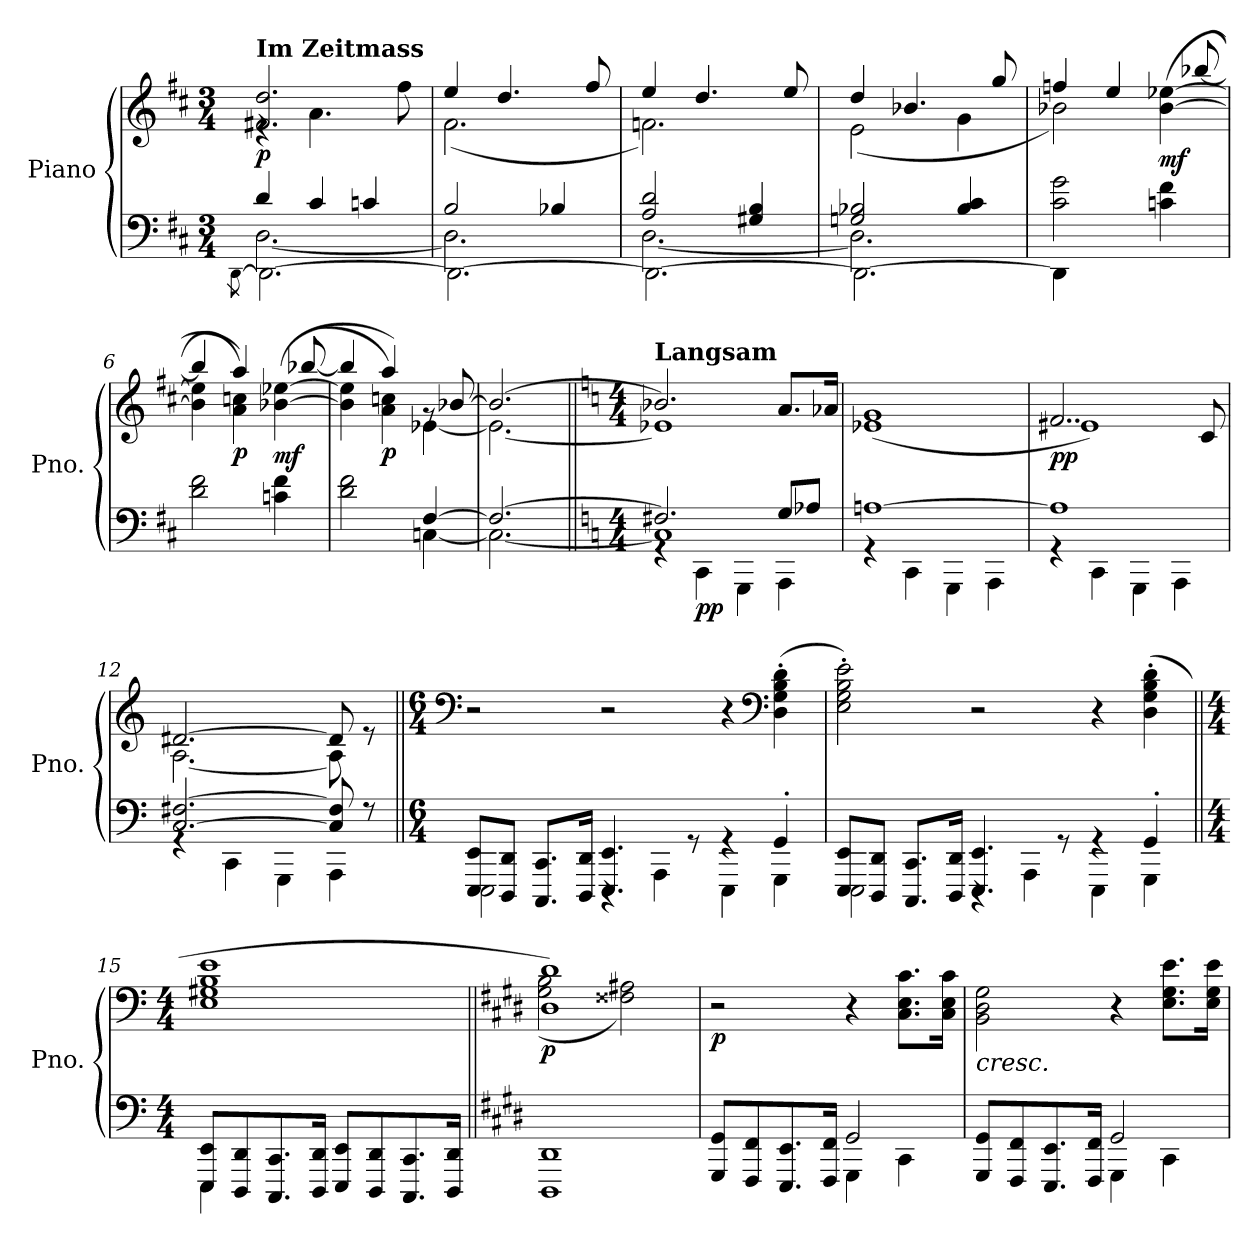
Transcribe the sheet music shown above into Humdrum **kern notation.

**kern	**kern	**dynam
*part1	*part1	*part1
*staff2	*staff1	*staff1/2
*I"Piano	*	*
*I'Pno.	*	*
*clefF4	*clefG2	*
*k[f#c#]	*k[f#c#]	*
*M3/4	*M3/4	*
*MM66	*MM66	*
=1	=1	=1
*^	*	*
*	*^	*	*
.	.	[8qDD\	.	.
*	*	*	*^	*
!	!	!	!LO:TX:a:B:t=Im Zeitmass	!	!
!	!	!	!	!	!LO:DY:b
4d/	[2.D\	2.DD\_	2.f#X/ 2.dd/	4re	p
4c#/	.	.	.	(>4.a\	.
4cn/	.	.	.	.	.
.	.	.	.	8ff#\	.
=2	=2	=2	=2	=2	=2
2B/	2.D\]	2.DD\_	4ee/	(<2.f#\	.
.	.	.	4.dd/	.	.
4B-X/	.	.	.	.	.
.	.	.	8ff#/	.	.
=3	=3	=3	=3	=3	=3
2A/ 2d/	[2.D\	2.DD\_	4ee/	2.fn\)	.
.	.	.	4.dd/	.	.
4G#X/ 4B/	.	.	.	.	.
.	.	.	8ee/	.	.
=4	=4	=4	=4	=4	=4
2Gn/ 2B-X/	2.D\]	2.DD\_	4dd/	(<2e\	.
.	.	.	4.b-X/	.	.
4B-/ 4c#/	.	.	.	4g\	.
.	.	.	8gg/	.	.
*	*v	*v	*	*	*
=5	=5	=5	=5	=5
2c#\ 2g\	4DD\]	4ffn/	2b-X\)	.
.	2ryy	4ee/	.	.
*	*	*MM64	*	*
!	!	!	!	!LO:DY:b
4cn\ 4f#\	.	(<[4b-\ [4ee-X\	8ryy)	mf
.	.	.	(>[8bb-X/	.
*v	*v	*	*	*
=6	=6	=6	=6
2d\ 2f#\	4bb-/]	4b-\] 4ee-\]	.
*	*MM60	*	*
!	!	!	!LO:DY:b
.	4aa/)	4a\ 4ccn\)	p
*	*MM66	*	*
!	!	!	!LO:DY:b
4cn\ 4f#\	(<[4b-X\ [4ee-X\	8ryy	mf
*	*MM62	*	*
.	.	(>[8bb-X/	.
=7	=7	=7	=7
*^	*	*	*
2d\ 2f#\	2ryy	4bb-/]	4b-\] 4ee-\]	.
!	!	!	!	!LO:DY:b
.	.	4aa/)	4a\ 4ccn\)	p
*	*	*MM54	*	*
[4F#/	[4Cn\	8rg	[4e-X\	.
.	.	[8b-X/	.	.
!!LO:LB:g=z	!!
=8	=8	=8	=8	=8
2.F#/_	2.C\_	2.b-/_	2.e-\_	.
*v	*v	*	*	*
=9||	=9||	=9||	=9||
*k[]	*k[]	*	*
*M4/4	*M4/4	*	*
*	*MM52	*	*
*^	*	*	*
*	*^	*	*	*
!	!	!	!LO:TX:a:B:t=Langsam	!	!
!	!	!	!	!	!LO:DY:b
!	!	!	!	!	!LO:DY:n=1:b
2.F#X/]	1C]	4rGG	2.b-X/]	1e-X]	other-dynamics p
!	!	!	!	!	!LO:DY:n=2:b=2
.	.	4CC\	.	.	pp
.	.	4GGG\	.	.	.
8G/L	.	4AAA\	8.a/L	.	.
8A-X/J	.	.	.	.	.
.	.	.	16a-X/Jk	.	.
*	*v	*v	*	*	*
*	*	*v	*v	*
=10	=10	=10	=10
[1An	4rGG	(<1e-X 1g	.
.	4CC\	.	.
.	4GGG\	.	.
.	4AAA\	.	.
=11	=11	=11	=11
*	*	*^	*
!	!	!	!	!LO:DY:b
1A]	4rGG	2..f/	1e#X)	pp
.	4CC\	.	.	.
.	4GGG\	.	.	.
.	4AAA\	.	.	.
.	.	8c/	.	.
=12	=12	=12	=12	=12
[2.C/ [2.F#X/	4rGG	[2.d#X/	[2.A\	.
.	4CC\	.	.	.
.	4GGG\	.	.	.
8C/] 8F#/]	4AAA\	8d#/]	8A\]	.
8r	.	8re	8ryy	.
*	*	*v	*v	*
!!LO:LB:g=z
=13||	=13||	=13||	=13||
*M6/4	*	*M6/4	*
*	*	*^	*
!	!	!	!	!LO:DY:a=2
!	!	!	!	!LO:DY:n=1:a=2
*	*	*v	*v	*
8EEE/ 8EE/L	2EEE\	2r	p other-dynamics
8DDD/ 8DD/J	.	.	.
8.CCC/ 8.CC/L	.	.	.
16DDD/ 16DD/Jk	.	.	.
4.EEE/ 4.EE/	4rDDD	2r	.
.	4AAA\	.	.
8rGG	.	.	.
4rGG	4EEE\	4r	.
*	*	*clefF4	*
4GG'/	4GGG\	(>4D\' 4G\' 4B\' 4d\'	.
=14	=14	=14	=14
8EEE/ 8EE/L	2EEE\	2E\' 2G\' 2B\' 2e\')	.
8DDD/ 8DD/J	.	.	.
8.CCC/ 8.CC/L	.	.	.
16DDD/ 16DD/Jk	.	.	.
4.EEE/ 4.EE/	4rDDD	2r	.
.	4AAA\	.	.
8rGG	.	.	.
4rGG	4EEE\	4r	.
4GG'/	4GGG\	(>4D\' 4G\' 4B\' 4d\'	.
=15||	=15||	=15||	=15||
*M4/4	*	*M4/4	*
8EEE/ 8EE/L	4EEE\	1E 1G#X 1B 1e	.
8DDD/ 8DD/	.	.	.
8.CCC/ 8.CC/	2.ryy	.	.
16DDD/ 16DD/Jk	.	.	.
8EEE/ 8EE/L	.	.	.
8DDD/ 8DD/	.	.	.
8.CCC/ 8.CC/	.	.	.
16DDD/ 16DD/Jk	.	.	.
*v	*v	*	*
!!LO:LB:g=z
=16||	=16||	=16||
*k[f#c#g#d#]	*k[f#c#g#d#]	*
*	*^	*
!	!	!	!LO:DY:b
1DDD# 1DD#	1D# 1d#)	(<2G#\ 2B\	p
.	.	2F##X\ 2A#X\)	.
=17	=17	=17	=17
*^	*	*	*
!	!	!	!	!LO:DY:b
*	*	*v	*v	*
8GGG#/ 8GG#/L	2ryy	2r	p
8FFF#/ 8FF#/	.	.	.
8.EEE/ 8.EE/	.	.	.
16FFF#/ 16FF#/Jk	.	.	.
2GG#/	4GGG#\	4r	.
.	4CC#\	8.C#\ 8.E\ 8.c#\L	.
.	.	16C#\ 16E\ 16c#\Jk	.
=18	=18	=18	=18
!	!	!LO:TX:b:i:t=cresc.	!
8GGG#/ 8GG#/L	2ryy	2BB\ 2D#\ 2G#\	.
8FFF#/ 8FF#/	.	.	.
8.EEE/ 8.EE/	.	.	.
16FFF#/ 16FF#/Jk	.	.	.
2GG#/	4GGG#\	4r	.
.	4CC#\	8.E\ 8.G#\ 8.e\L	.
.	.	16E\ 16G#\ 16e\Jk	.
*v	*v	*	*
=	=	=
*-	*-	*-
